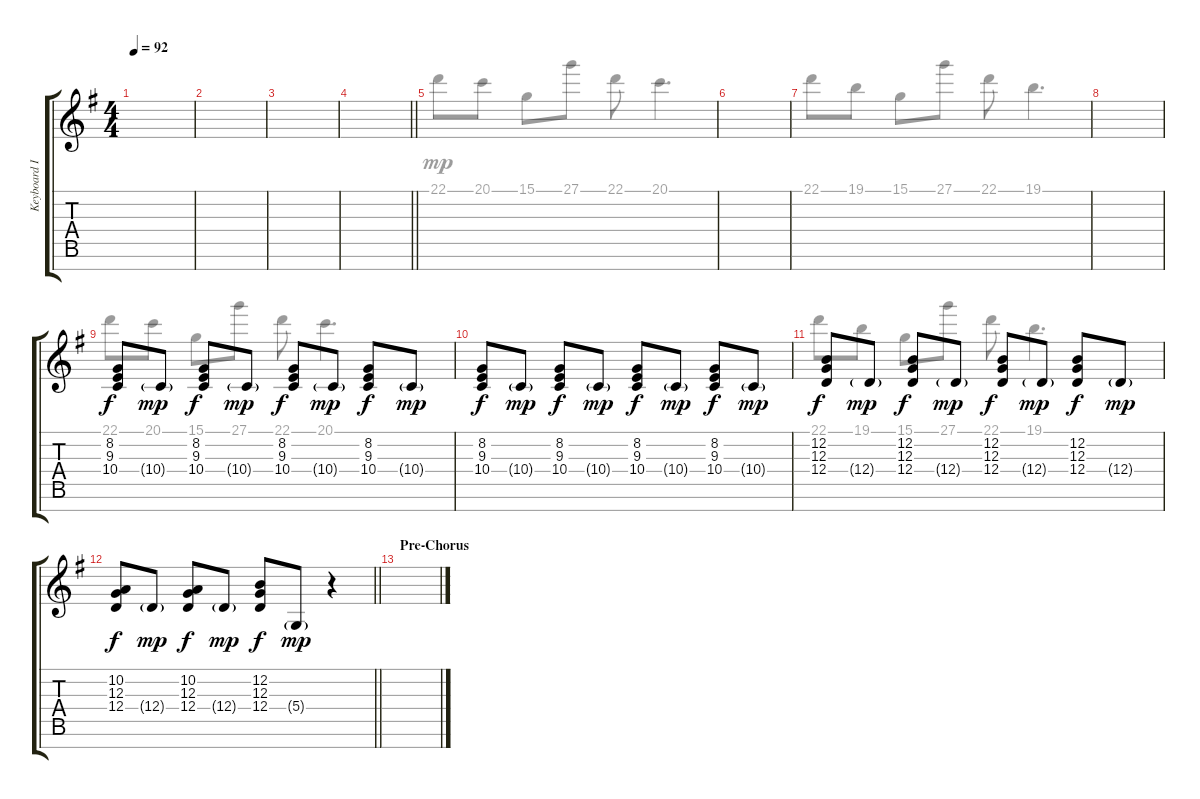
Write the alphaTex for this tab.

\track ("Keyboard I" "Keyboard I") {instrument electricgrandpiano}
\staff {score tabs}
\tuning (E4 B3 G3 D3 A2 E2 B1) {hide}
\voice
\ts (4 4)
\tempo 92
\clef g2
\ks g
|
|
|
\barLineRight lightlight
|
\section ("" "")
|
|
|
|
(8.2 9.3 10.4).8 10.4{g}.8{dy mp} (8.2 9.3 10.4).8{dy f} 10.4{g}.8{dy mp} (8.2 9.3 10.4).8{dy f} 10.4{g}.8{dy mp} (8.2 9.3 10.4).8{dy f} 10.4{g}.8{dy mp} |
(8.2 9.3 10.4).8{dy f} 10.4{g}.8{dy mp} (8.2 9.3 10.4).8{dy f} 10.4{g}.8{dy mp} (8.2 9.3 10.4).8{dy f} 10.4{g}.8{dy mp} (8.2 9.3 10.4).8{dy f} 10.4{g}.8{dy mp} |
(12.2 12.3 12.4).8{dy f} 12.4{g}.8{dy mp} (12.2 12.3 12.4).8{dy f} 12.4{g}.8{dy mp} (12.2 12.3 12.4).8{dy f} 12.4{g}.8{dy mp} (12.2 12.3 12.4).8{dy f} 12.4{g}.8{dy mp} |
\barLineRight lightlight
(10.2 12.3 12.4).8{dy f} 12.4{g}.8{dy mp} (10.2 12.3 12.4).8{dy f} 12.4{g}.8{dy mp} (12.2 12.3 12.4).8{dy f} 5.4{g}.8{dy mp} r.4 |
\section ("" "Pre-Chorus")
|
|
|
\voice
\clef g2
\ottava regular
\simile none
\ks g
|
|
|
\barLineRight lightlight
|
22.1.8 20.1.8 15.1.8 27.1.8 22.1.8 20.1.4{d} |
|
22.1.8 19.1.8 15.1.8 27.1.8 22.1.8 19.1.4{d} |
|
22.1.8 20.1.8 15.1.8 27.1.8 22.1.8 20.1.4{d} |
|
22.1.8 19.1.8 15.1.8 27.1.8 22.1.8 19.1.4{d} |
\barLineRight lightlight
|
|
|
|
